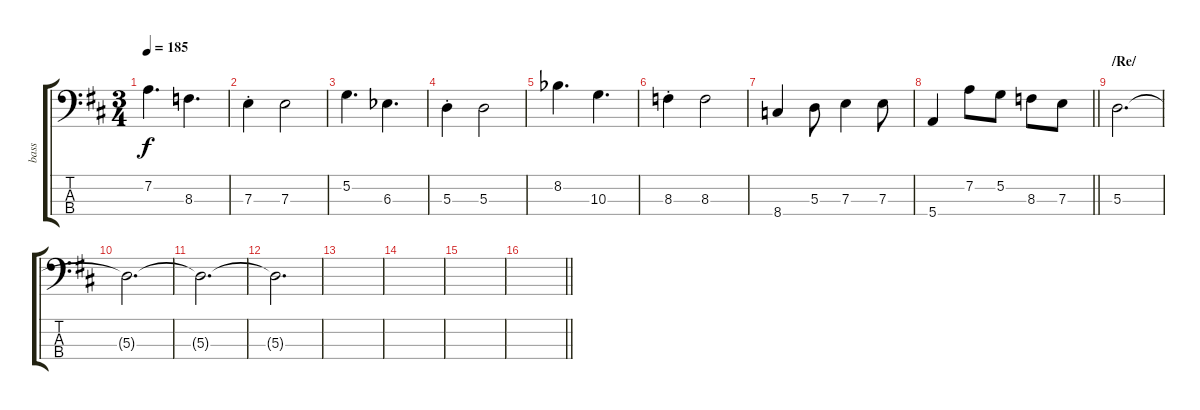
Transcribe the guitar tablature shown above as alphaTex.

\track ("bass" "bass") {instrument electricbasspick}
\staff {score tabs}
\tuning (G2 D2 A1 E1) {hide}
\ts (3 4)
\tempo 185
\clef f4
\ks d
7.2.4{d dy f} 8.3.4{d} |
7.3{st}.4 7.3.2 |
5.2.4{d} 6.3{acc b}.4{d} |
5.3{st}.4 5.3.2 |
8.2{acc b}.4{d} 10.3.4{d} |
8.3{st}.4 8.3.2 |
8.4.4 5.3.8 7.3.4 7.3.8 |
\barLineRight lightlight
5.4.4 7.2.8 5.2.8 8.3.8 7.3.8 |
\section ("" "/Re/")
5.3.2{d} |
5.3{t}.2{d} |
5.3{t}.2{d} |
5.3{t}.2{d} |
|
|
|
\barLineRight lightlight
